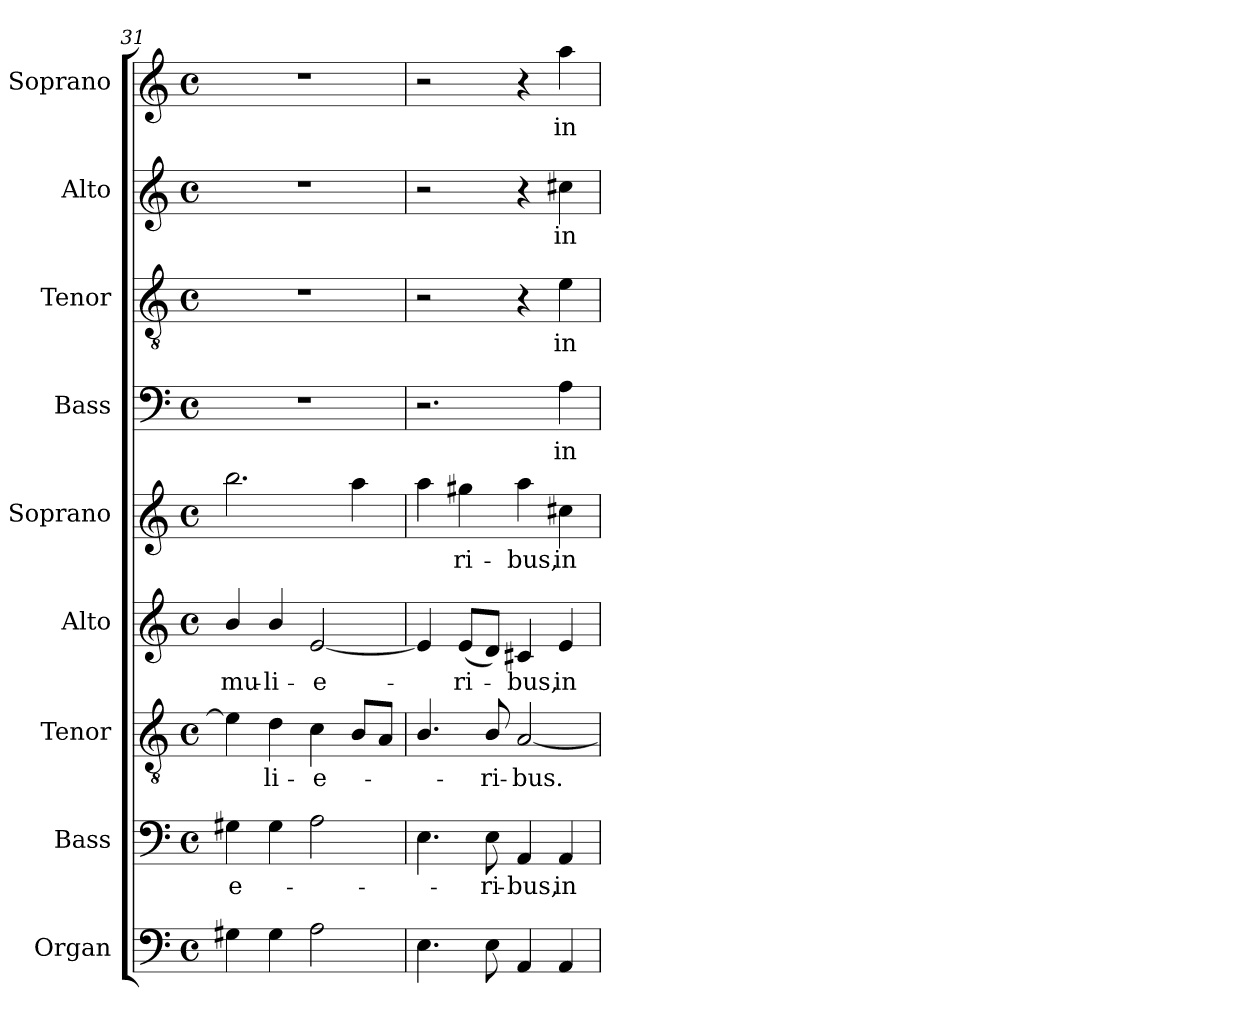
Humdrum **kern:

**kern	**kern	**text	**kern	**text	**kern	**text	**kern	**text	**kern	**text	**kern	**text	**kern	**text	**kern	**text
*part9	*part8	*part8	*part7	*part7	*part6	*part6	*part5	*part5	*part4	*part4	*part3	*part3	*part2	*part2	*part1	*part1
*staff9	*staff8	*staff8	*staff7	*staff7	*staff6	*staff6	*staff5	*staff5	*staff4	*staff4	*staff3	*staff3	*staff2	*staff2	*staff1	*staff1
*I"Organ	*I"Bass	*	*I"Tenor	*	*I"Alto	*	*I"Soprano	*	*I"Bass	*	*I"Tenor	*	*I"Alto	*	*I"Soprano	*
*	*I'B.	*	*I'T.	*	*I'A.	*	*I'S.	*	*I'B.	*	*I'T.	*	*I'A.	*	*I'S.	*
*clefF4	*clefF4	*	*clefGv2	*	*clefG2	*	*clefG2	*	*clefF4	*	*clefGv2	*	*clefG2	*	*clefG2	*
*	*	*	*ITrd7c12	*	*	*	*	*	*	*	*ITrd7c12	*	*	*	*	*
*k[]	*k[]	*	*k[]	*	*k[]	*	*k[]	*	*k[]	*	*k[]	*	*k[]	*	*k[]	*
*C:	*C:	*	*C:	*	*C:	*	*C:	*	*C:	*	*C:	*	*C:	*	*C:	*
*M4/4	*M4/4	*	*M4/4	*	*M4/4	*	*M4/4	*	*M4/4	*	*M4/4	*	*M4/4	*	*M4/4	*
*met(c)	*met(c)	*	*met(c)	*	*met(c)	*	*met(c)	*	*met(c)	*	*met(c)	*	*met(c)	*	*met(c)	*
=31	=31	=31	=31	=31	=31	=31	=31	=31	=31	=31	=31	=31	=31	=31	=31	=31
!	!	!LO:LY:b:color=#000000	!	!	!	!	!	!	!	!	!	!	!	!	!	!
!	!	!	!	!	!	!LO:LY:b:color=#000000	!	!	!	!	!	!	!	!	!	!
4G#Xi\	4G#Xi\	-e-	4Ei\]	.	4bi/	mu-	2.bbi\	.	1r	.	1r	.	1r	.	1r	.
!	!	!	!	!LO:LY:b:color=#000000	!	!	!	!	!	!	!	!	!	!	!	!
!	!	!	!	!	!	!LO:LY:b:color=#000000	!	!	!	!	!	!	!	!	!	!
4G#i\	4G#i\	.	4Di\	-li-	4bi/	-li-	.	.	.	.	.	.	.	.	.	.
!	!	!	!	!LO:LY:b:color=#000000	!	!	!	!	!	!	!	!	!	!	!	!
!	!	!	!	!	!	!LO:LY:b:color=#000000	!	!	!	!	!	!	!	!	!	!
2Ai\	2Ai\	.	4Ci\	-e-	[2ei/	-e-	.	.	.	.	.	.	.	.	.	.
.	.	.	8BBi/L	.	.	.	4aai\	.	.	.	.	.	.	.	.	.
.	.	.	8AAi/J	.	.	.	.	.	.	.	.	.	.	.	.	.
=32	=32	=32	=32	=32	=32	=32	=32	=32	=32	=32	=32	=32	=32	=32	=32	=32
4.Ei\	4.Ei\	.	4.BBi/	.	4ei/]	.	4aai\	.	2.r	.	2r	.	2r	.	2r	.
!	!	!	!	!	!	!LO:LY:b:color=#000000	!	!	!	!	!	!	!	!	!	!
!	!	!	!	!	!	!	!	!LO:LY:b:color=#000000	!	!	!	!	!	!	!	!
.	.	.	.	.	(8ei/L	-ri-	4gg#Xi\	-ri-	.	.	.	.	.	.	.	.
!	!	!LO:LY:b:color=#000000	!	!	!	!	!	!	!	!	!	!	!	!	!	!
!	!	!	!	!LO:LY:b:color=#000000	!	!	!	!	!	!	!	!	!	!	!	!
8Ei\	8Ei\	-ri-	8BBi/	-ri-	8di/J)	.	.	.	.	.	.	.	.	.	.	.
!	!	!LO:LY:b:color=#000000	!	!	!	!	!	!	!	!	!	!	!	!	!	!
!	!	!	!	!LO:LY:b:color=#000000	!	!	!	!	!	!	!	!	!	!	!	!
!	!	!	!	!	!	!LO:LY:b:color=#000000	!	!	!	!	!	!	!	!	!	!
!	!	!	!	!	!	!	!	!LO:LY:b:color=#000000	!	!	!	!	!	!	!	!
4AAi/	4AAi/	-bus,	[2AAi/	-bus.	4c#Xi/	-bus,	4aai\	-bus,	.	.	4r	.	4r	.	4r	.
!	!	!LO:LY:b:color=#000000	!	!	!	!	!	!	!	!	!	!	!	!	!	!
!	!	!	!	!	!	!LO:LY:b:color=#000000	!	!	!	!	!	!	!	!	!	!
!	!	!	!	!	!	!	!	!LO:LY:b:color=#000000	!	!	!	!	!	!	!	!
!	!	!	!	!	!	!	!	!	!	!LO:LY:b:color=#000000	!	!	!	!	!	!
!	!	!	!	!	!	!	!	!	!	!	!	!LO:LY:b:color=#000000	!	!	!	!
!	!	!	!	!	!	!	!	!	!	!	!	!	!	!LO:LY:b:color=#000000	!	!
!	!	!	!	!	!	!	!	!	!	!	!	!	!	!	!	!LO:LY:b:color=#000000
4AAi/	4AAi/	in	.	.	4ei/	in	4cc#Xi\	in	4Ai\	in	4Ei\	in	4cc#Xi\	in	4aai\	in
=	=	=	=	=	=	=	=	=	=	=	=	=	=	=	=	=
*-	*-	*-	*-	*-	*-	*-	*-	*-	*-	*-	*-	*-	*-	*-	*-	*-
